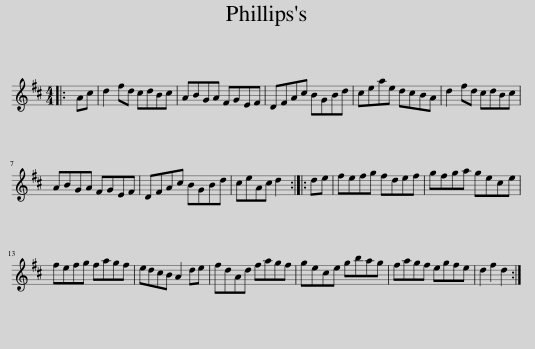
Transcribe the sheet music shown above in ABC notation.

X:1
L:1/8
M:4/4
I:linebreak $
K:D
V:1 treble
V:1
|: Ac | d2 fd cdBc | ABGA FGEF | DFAc BGBd | ceae dcBA | %5
 d2 fd cdBc |$ ABGA FGEF | DFAc BGBd | ceAc d2 :: de | %10
 fefg fdef | gfga gece |$ fefg fagf | edcB A2 de | fdAd fagf | %15
 gece gbag | fagf egfe | d2 f2 d2 :| %18
